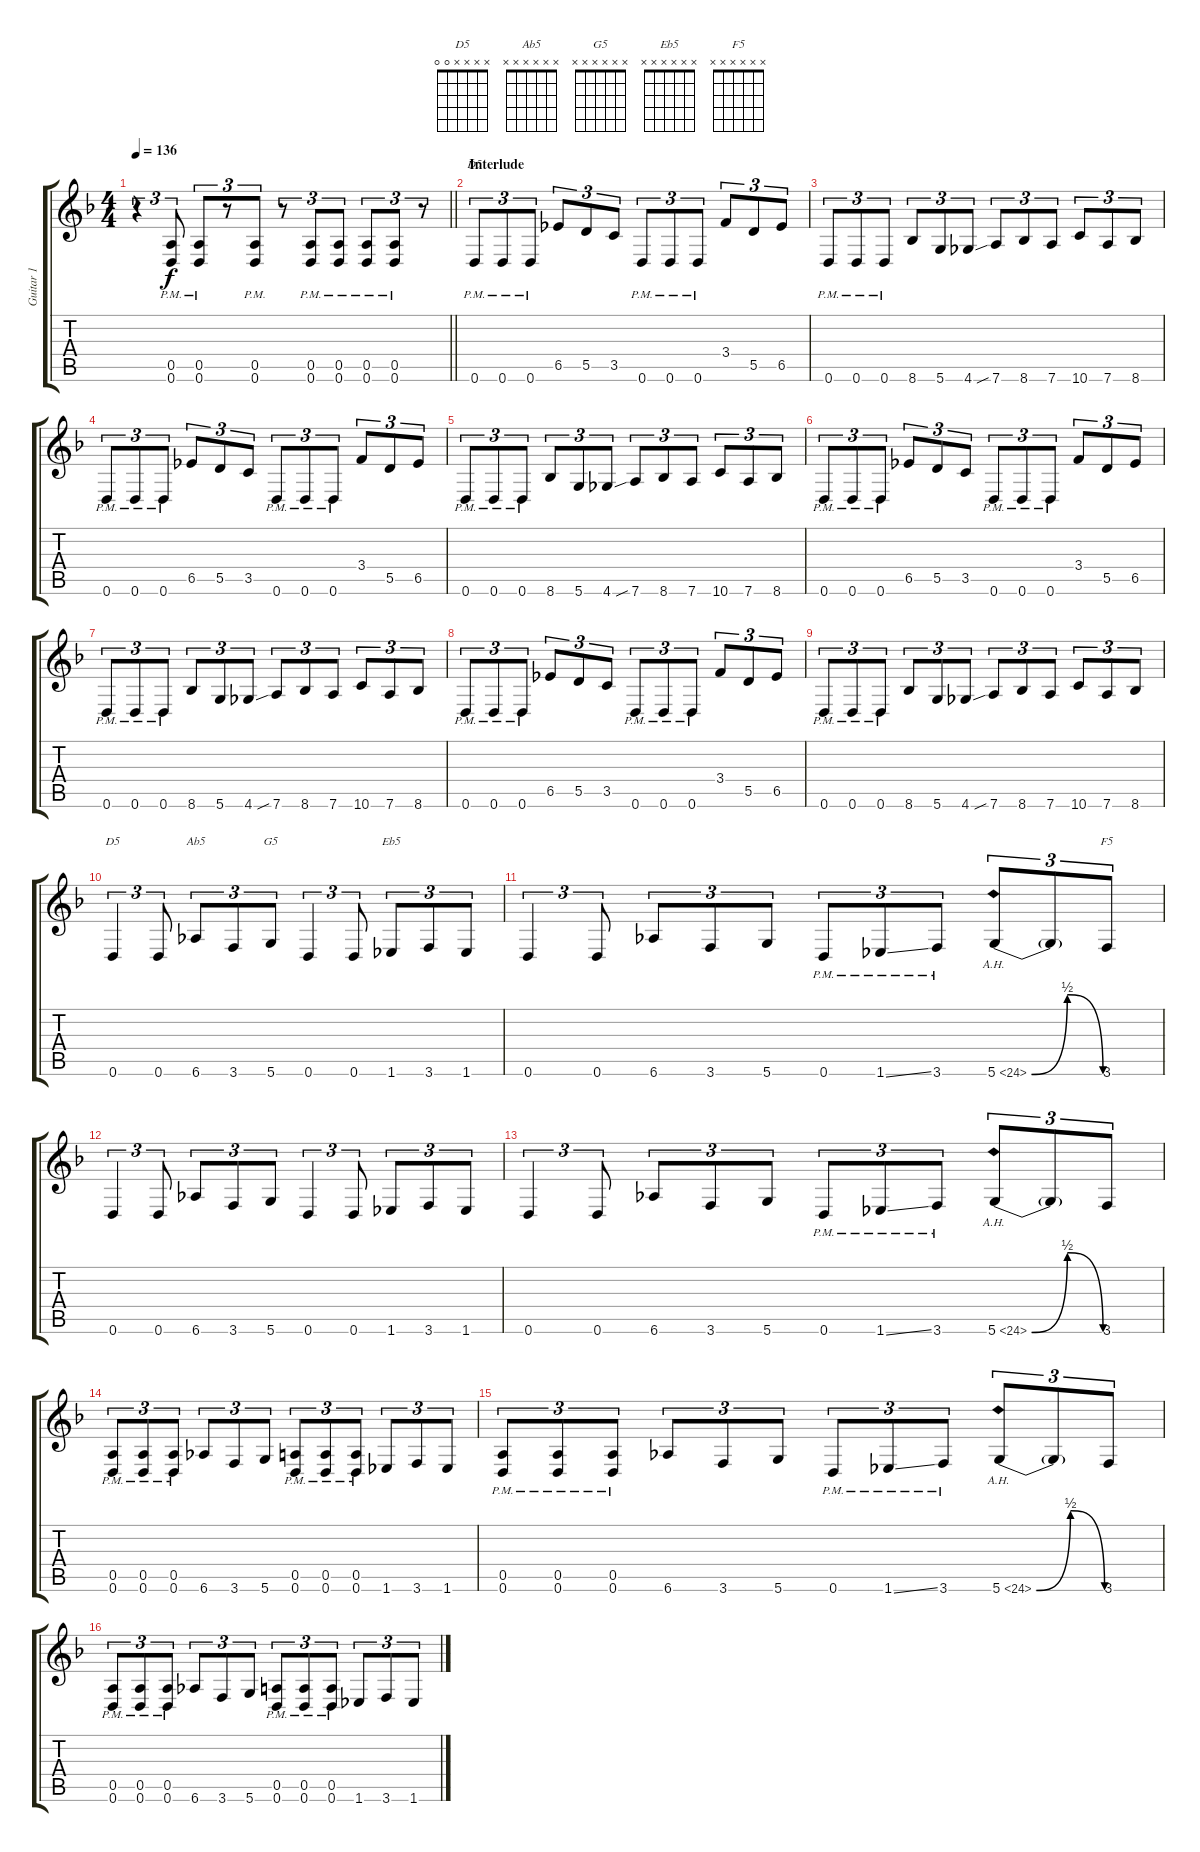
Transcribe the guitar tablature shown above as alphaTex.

\track ("Guitar 1" "Guitar 1") {instrument distortionguitar}
\staff {score tabs}
\tuning (E4 B3 G3 D3 A2 D2) {hide}
\chord ("D5" x x x x x x)
\chord ("D5" x x x x 0 0)
\chord ("Ab5" x x x x x x)
\chord ("G5" x x x x x x)
\chord ("Eb5" x x x x x x)
\chord ("F5" x x x x x x)
\ts (4 4)
\tempo 136
\clef g2
\barLineRight lightlight
\ks dminor
r.4{tu (3 2) dy f} (0.5{pm} 0.6{pm}).8{tu (3 2)} (0.5{pm} 0.6{pm}).8{tu (3 2)} r.8{tu (3 2)} (0.5{pm} 0.6{pm}).8{tu (3 2)} r.8{tu (3 2)} (0.5{pm} 0.6{pm}).8{tu (3 2)} (0.5{pm} 0.6{pm}).8{tu (3 2)} (0.5{pm} 0.6{pm}).8{tu (3 2)} (0.5{pm} 0.6{pm}).8{tu (3 2)} r.8{tu (3 2)} |
\section ("" "Interlude")
0.6{pm}.8{tu (3 2) ch "D5"} 0.6{pm}.8{tu (3 2)} 0.6{pm}.8{tu (3 2)} 6.5.8{tu (3 2)} 5.5.8{tu (3 2)} 3.5.8{tu (3 2)} 0.6{pm}.8{tu (3 2)} 0.6{pm}.8{tu (3 2)} 0.6{pm}.8{tu (3 2)} 3.4.8{tu (3 2)} 5.5.8{tu (3 2)} 6.5.8{tu (3 2)} |
0.6{pm}.8{tu (3 2)} 0.6{pm}.8{tu (3 2)} 0.6{pm}.8{tu (3 2)} 8.6.8{tu (3 2)} 5.6.8{tu (3 2)} 4.6.8{tu (3 2)} 7.6{sib}.8{tu (3 2)} 8.6.8{tu (3 2)} 7.6.8{tu (3 2)} 10.6.8{tu (3 2)} 7.6.8{tu (3 2)} 8.6.8{tu (3 2)} |
0.6{pm}.8{tu (3 2)} 0.6{pm}.8{tu (3 2)} 0.6{pm}.8{tu (3 2)} 6.5.8{tu (3 2)} 5.5.8{tu (3 2)} 3.5.8{tu (3 2)} 0.6{pm}.8{tu (3 2)} 0.6{pm}.8{tu (3 2)} 0.6{pm}.8{tu (3 2)} 3.4.8{tu (3 2)} 5.5.8{tu (3 2)} 6.5.8{tu (3 2)} |
0.6{pm}.8{tu (3 2)} 0.6{pm}.8{tu (3 2)} 0.6{pm}.8{tu (3 2)} 8.6.8{tu (3 2)} 5.6.8{tu (3 2)} 4.6.8{tu (3 2)} 7.6{sib}.8{tu (3 2)} 8.6.8{tu (3 2)} 7.6.8{tu (3 2)} 10.6.8{tu (3 2)} 7.6.8{tu (3 2)} 8.6.8{tu (3 2)} |
0.6{pm}.8{tu (3 2)} 0.6{pm}.8{tu (3 2)} 0.6{pm}.8{tu (3 2)} 6.5.8{tu (3 2)} 5.5.8{tu (3 2)} 3.5.8{tu (3 2)} 0.6{pm}.8{tu (3 2)} 0.6{pm}.8{tu (3 2)} 0.6{pm}.8{tu (3 2)} 3.4.8{tu (3 2)} 5.5.8{tu (3 2)} 6.5.8{tu (3 2)} |
0.6{pm}.8{tu (3 2)} 0.6{pm}.8{tu (3 2)} 0.6{pm}.8{tu (3 2)} 8.6.8{tu (3 2)} 5.6.8{tu (3 2)} 4.6.8{tu (3 2)} 7.6{sib}.8{tu (3 2)} 8.6.8{tu (3 2)} 7.6.8{tu (3 2)} 10.6.8{tu (3 2)} 7.6.8{tu (3 2)} 8.6.8{tu (3 2)} |
0.6{pm}.8{tu (3 2)} 0.6{pm}.8{tu (3 2)} 0.6{pm}.8{tu (3 2)} 6.5.8{tu (3 2)} 5.5.8{tu (3 2)} 3.5.8{tu (3 2)} 0.6{pm}.8{tu (3 2)} 0.6{pm}.8{tu (3 2)} 0.6{pm}.8{tu (3 2)} 3.4.8{tu (3 2)} 5.5.8{tu (3 2)} 6.5.8{tu (3 2)} |
0.6{pm}.8{tu (3 2)} 0.6{pm}.8{tu (3 2)} 0.6{pm}.8{tu (3 2)} 8.6.8{tu (3 2)} 5.6.8{tu (3 2)} 4.6.8{tu (3 2)} 7.6{sib}.8{tu (3 2)} 8.6.8{tu (3 2)} 7.6.8{tu (3 2)} 10.6.8{tu (3 2)} 7.6.8{tu (3 2)} 8.6.8{tu (3 2)} |
0.6.4{tu (3 2) ch "D5"} 0.6.8{tu (3 2)} 6.6.8{tu (3 2) ch "Ab5"} 3.6.8{tu (3 2)} 5.6.8{tu (3 2) ch "G5"} 0.6.4{tu (3 2)} 0.6.8{tu (3 2)} 1.6.8{tu (3 2) ch "Eb5"} 3.6.8{tu (3 2)} 1.6.8{tu (3 2)} |
0.6.4{tu (3 2)} 0.6.8{tu (3 2)} 6.6.8{tu (3 2)} 3.6.8{tu (3 2)} 5.6.8{tu (3 2)} 0.6{pm}.8{tu (3 2)} 1.6{ss pm}.8{tu (3 2)} 3.6{pm}.8{tu (3 2)} 5.6{be (bendrelease 0 0 20 2 20 2 60 0) ah 19}.8{tu (3 2)} 5.6{t}.8{tu (3 2)} 3.6.8{tu (3 2) ch "F5"} |
0.6.4{tu (3 2)} 0.6.8{tu (3 2)} 6.6.8{tu (3 2)} 3.6.8{tu (3 2)} 5.6.8{tu (3 2)} 0.6.4{tu (3 2)} 0.6.8{tu (3 2)} 1.6.8{tu (3 2)} 3.6.8{tu (3 2)} 1.6.8{tu (3 2)} |
0.6.4{tu (3 2)} 0.6.8{tu (3 2)} 6.6.8{tu (3 2)} 3.6.8{tu (3 2)} 5.6.8{tu (3 2)} 0.6{pm}.8{tu (3 2)} 1.6{ss pm}.8{tu (3 2)} 3.6{pm}.8{tu (3 2)} 5.6{be (bendrelease 0 0 20 2 20 2 60 0) ah 19}.8{tu (3 2)} 5.6{t}.8{tu (3 2)} 3.6.8{tu (3 2)} |
(0.5{pm} 0.6{pm}).8{tu (3 2)} (0.5{pm} 0.6{pm}).8{tu (3 2)} (0.5{pm} 0.6{pm}).8{tu (3 2)} 6.6.8{tu (3 2)} 3.6.8{tu (3 2)} 5.6.8{tu (3 2)} (0.5{pm} 0.6{pm}).8{tu (3 2)} (0.5{pm} 0.6{pm}).8{tu (3 2)} (0.5{pm} 0.6{pm}).8{tu (3 2)} 1.6.8{tu (3 2)} 3.6.8{tu (3 2)} 1.6.8{tu (3 2)} |
(0.5{pm} 0.6{pm}).8{tu (3 2)} (0.5{pm} 0.6{pm}).8{tu (3 2)} (0.5{pm} 0.6{pm}).8{tu (3 2)} 6.6.8{tu (3 2)} 3.6.8{tu (3 2)} 5.6.8{tu (3 2)} 0.6{pm}.8{tu (3 2)} 1.6{ss pm}.8{tu (3 2)} 3.6{pm}.8{tu (3 2)} 5.6{be (bendrelease 0 0 20 2 20 2 60 0) ah 19}.8{tu (3 2)} 5.6{t}.8{tu (3 2)} 3.6.8{tu (3 2)} |
(0.5{pm} 0.6{pm}).8{tu (3 2)} (0.5{pm} 0.6{pm}).8{tu (3 2)} (0.5{pm} 0.6{pm}).8{tu (3 2)} 6.6.8{tu (3 2)} 3.6.8{tu (3 2)} 5.6.8{tu (3 2)} (0.5{pm} 0.6{pm}).8{tu (3 2)} (0.5{pm} 0.6{pm}).8{tu (3 2)} (0.5{pm} 0.6{pm}).8{tu (3 2)} 1.6.8{tu (3 2)} 3.6.8{tu (3 2)} 1.6.8{tu (3 2)}
